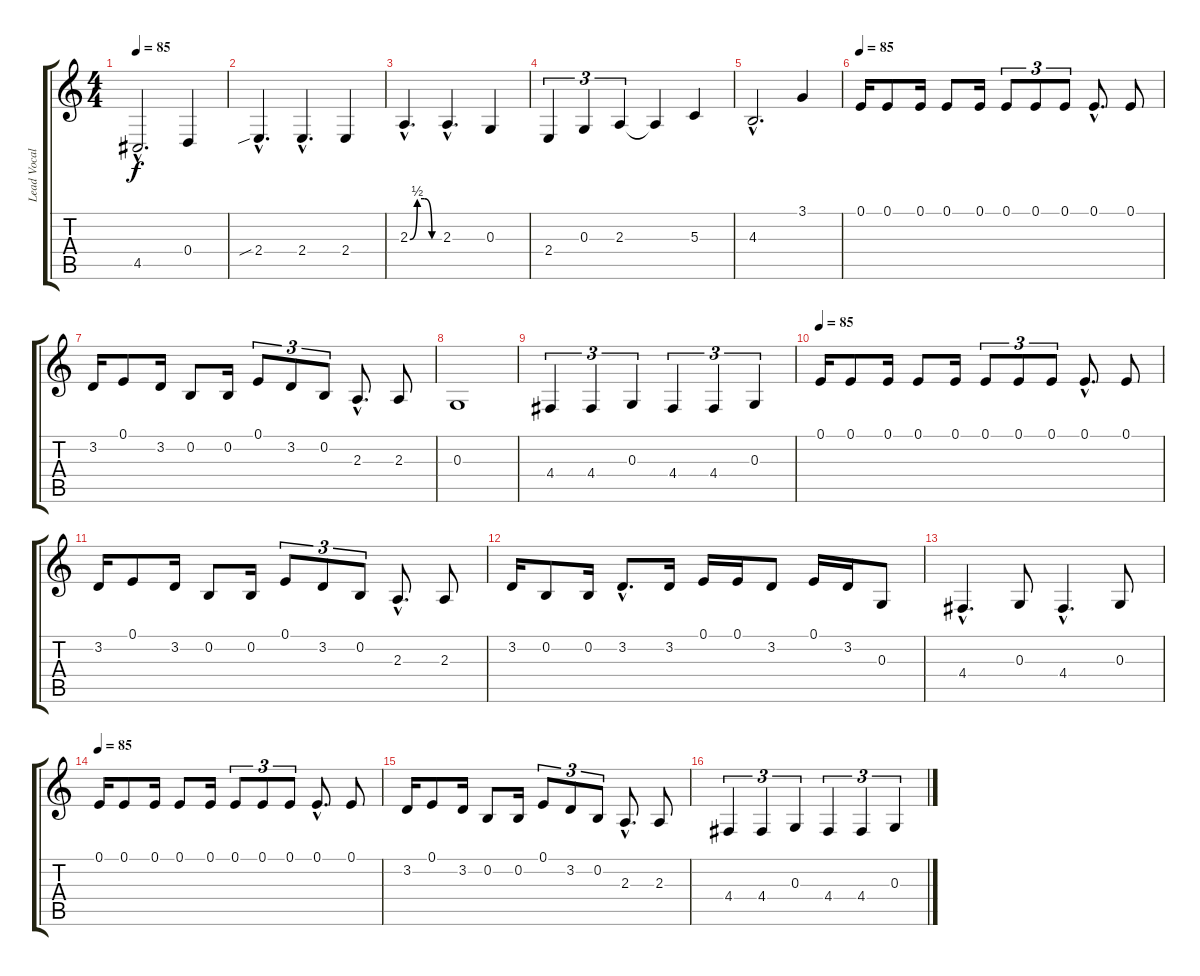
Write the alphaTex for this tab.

\track ("Lead Vocals" "Lead Vocal") {instrument clarinet}
\staff {score tabs}
\tuning (E4 B3 G3 D3 A2 E2) {hide}
\ts (4 4)
\tempo 85
\clef g2
\ks c
4.5{hac}.2{d dy f} 0.4.4 |
2.4{sib hac}.4{d} 2.4{hac}.4{d} 2.4.4 |
2.3{be (custom 0 0 15 2 30 2 45 0 60 0) hac}.4{d} 2.3{hac}.4{d} 0.3.4 |
2.4.4{tu (3 2)} 0.3.4{tu (3 2)} 2.3.4{tu (3 2)} 2.3{t}.4 5.3.4 |
4.3{hac}.2{d} 3.1.4 |
\tempo 85
0.1.16 0.1.8 0.1.16 0.1.8 0.1.16 0.1.8{tu (3 2)} 0.1.8{tu (3 2)} 0.1.8{tu (3 2)} 0.1{hac}.8{d} 0.1.8 |
3.2.16 0.1.8 3.2.16 0.2.8 0.2.16 0.1.8{tu (3 2)} 3.2.8{tu (3 2)} 0.2.8{tu (3 2)} 2.3{hac}.8{d} 2.3.8 |
0.3.1 |
4.4.4{tu (3 2)} 4.4.4{tu (3 2)} 0.3.4{tu (3 2)} 4.4.4{tu (3 2)} 4.4.4{tu (3 2)} 0.3.4{tu (3 2)} |
\tempo 85
0.1.16 0.1.8 0.1.16 0.1.8 0.1.16 0.1.8{tu (3 2)} 0.1.8{tu (3 2)} 0.1.8{tu (3 2)} 0.1{hac}.8{d} 0.1.8 |
3.2.16 0.1.8 3.2.16 0.2.8 0.2.16 0.1.8{tu (3 2)} 3.2.8{tu (3 2)} 0.2.8{tu (3 2)} 2.3{hac}.8{d} 2.3.8 |
3.2.16 0.2.8 0.2.16 3.2{hac}.8{d} 3.2.16 0.1.16 0.1.16 3.2.8 0.1.16 3.2.16 0.3.8 |
4.4{hac}.4{d} 0.3.8 4.4{hac}.4{d} 0.3.8 |
\tempo 85
0.1.16 0.1.8 0.1.16 0.1.8 0.1.16 0.1.8{tu (3 2)} 0.1.8{tu (3 2)} 0.1.8{tu (3 2)} 0.1{hac}.8{d} 0.1.8 |
3.2.16 0.1.8 3.2.16 0.2.8 0.2.16 0.1.8{tu (3 2)} 3.2.8{tu (3 2)} 0.2.8{tu (3 2)} 2.3{hac}.8{d} 2.3.8 |
4.4.4{tu (3 2)} 4.4.4{tu (3 2)} 0.3.4{tu (3 2)} 4.4.4{tu (3 2)} 4.4.4{tu (3 2)} 0.3.4{tu (3 2)}
